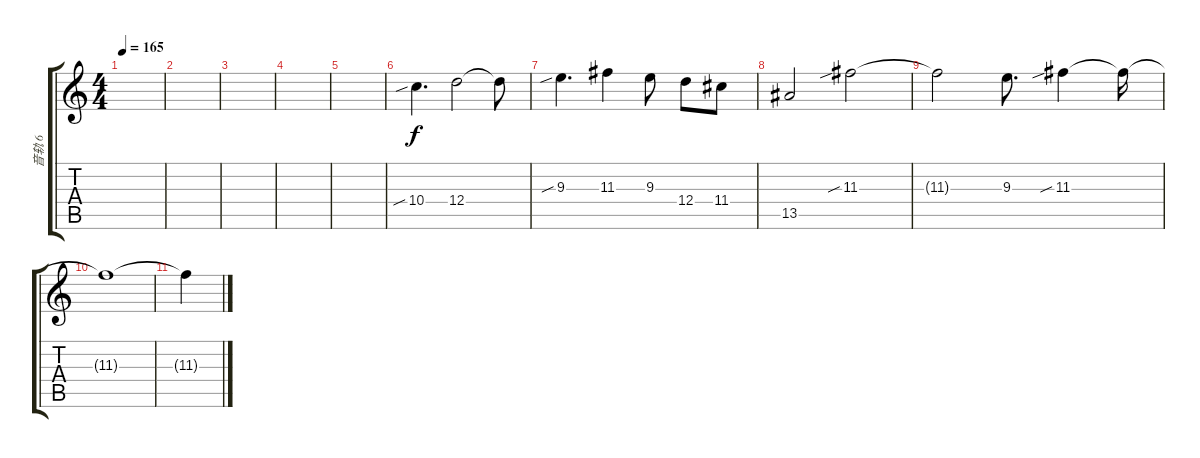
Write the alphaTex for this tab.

\track ("音轨 6" "音轨 6") {instrument overdrivenguitar}
\staff {score tabs}
\tuning (E4 B3 G3 D3 A2 E2) {hide}
\ts (4 4)
\tempo 165
\clef g2
\ks c
|
|
|
|
|
10.4{sib}.4{d} 12.4.2 12.4{t}.8 |
9.3{sib}.4{d} 11.3.4 9.3.8 12.4.8 11.4.8 |
13.5.2 11.3{sib}.2 |
11.3{t}.2 9.3.8{d} 11.3{sib}.4 11.3{t}.16 |
11.3{t}.1 |
11.3{t}.4
